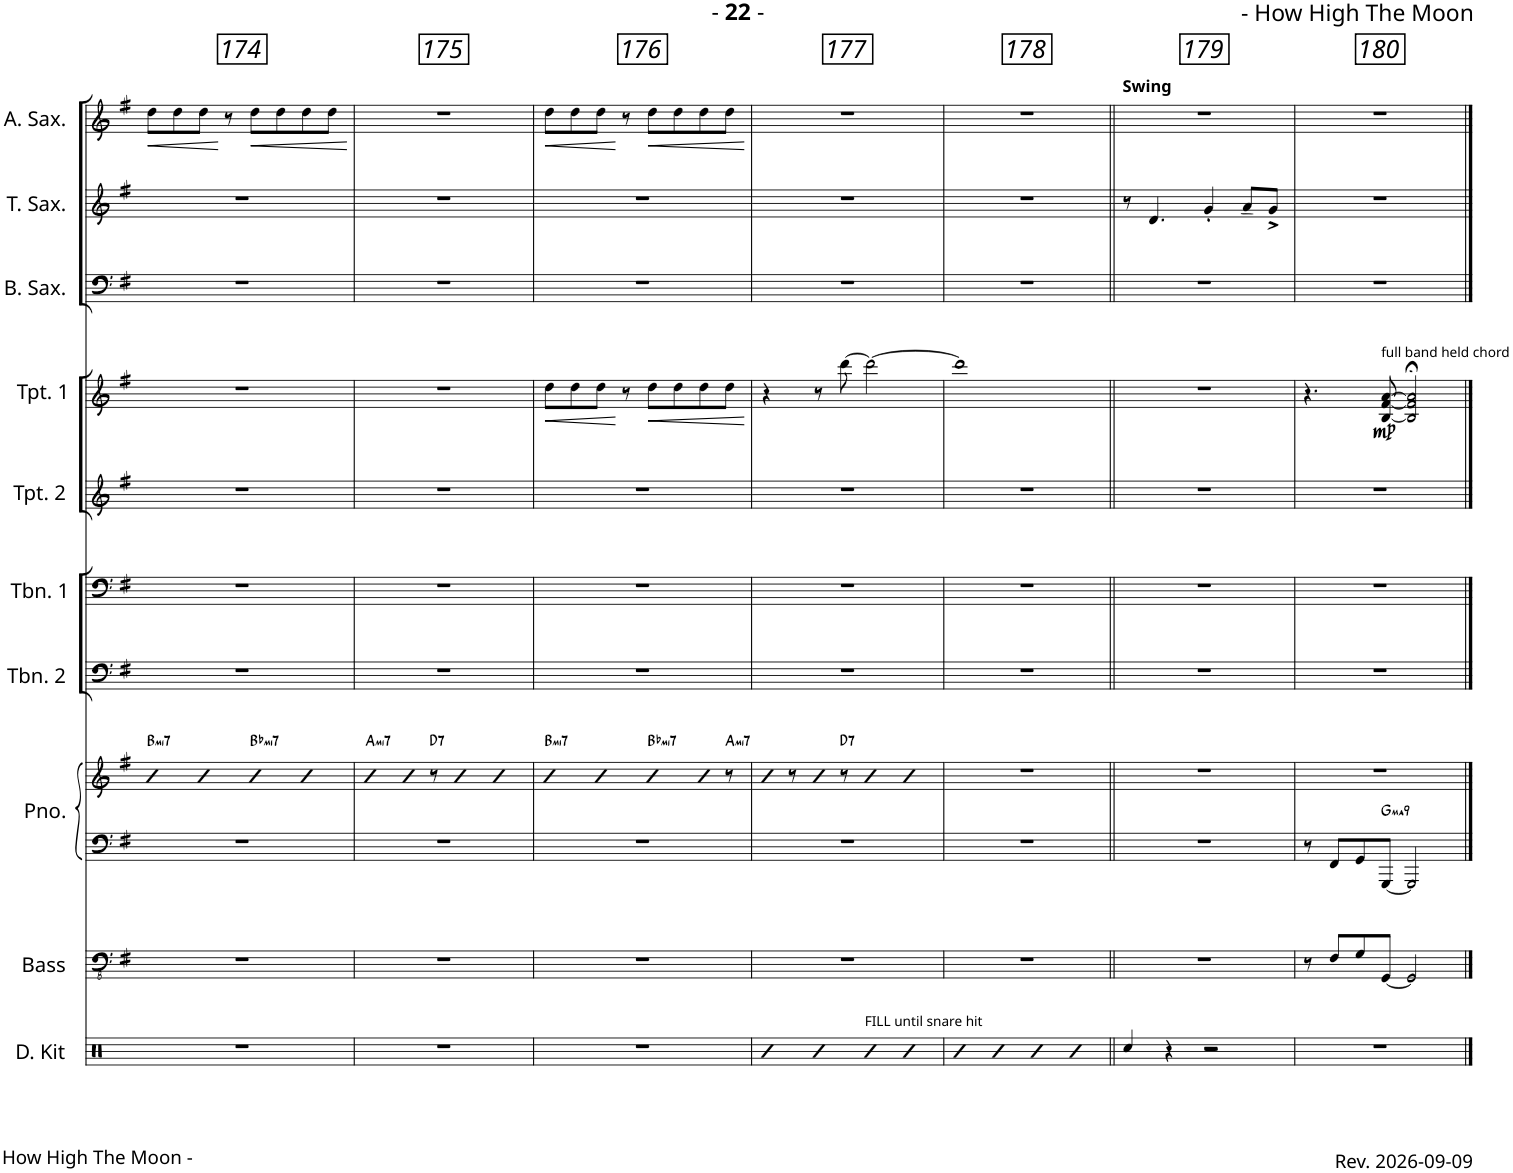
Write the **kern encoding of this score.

**kern	**kern	**kern	**kern	**harte	**kern	**kern	**kern	**kern	**dynam	**kern	**kern	**kern	**dynam
*part10	*part9	*part8	*part8	*part8	*part7	*part6	*part5	*part4	*part4	*part3	*part2	*part1	*part1
*staff11	*staff10	*staff9	*staff8	*	*staff7	*staff6	*staff5	*staff4	*staff4	*staff3	*staff2	*staff1	*staff1
*I"Drum Kit	*I"Acoustic Bass	*I"Piano	*	*	*I"Trombone 2	*I"Trombone 1	*I"Trumpet 2	*I"Trumpet 1	*	*I"Baritone Sax	*I"Tenor Sax	*I"Alto Sax	*
*I'D. Kit	*I'Bass	*I'Pno.	*	*	*I'Tbn. 2	*I'Tbn. 1	*I'Tpt. 2	*I'Tpt. 1	*	*I'B. Sax.	*I'T. Sax.	*I'A. Sax.	*
!!LO:PB:g=z
*clefX	*clefFv4	*clefF4	*clefG2	*	*clefF4	*clefF4	*clefG2	*clefG2	*	*clefF4	*clefG2	*clefG2	*
*	*	*	*	*	*	*	*Trd1c2	*Trd1c2	*	*Trd12c21	*Trd8c14	*Trd5c9	*
*k[]	*k[f#]	*k[f#]	*k[f#]	*	*k[f#]	*k[f#]	*k[f#]	*k[f#]	*	*k[f#]	*k[f#]	*k[f#]	*
*M4/4	*M4/4	*M4/4	*M4/4	*	*M4/4	*M4/4	*M4/4	*M4/4	*	*M4/4	*M4/4	*M4/4	*
=174	=174	=174	=174	=174	=174	=174	=174	=174	=174	=174	=174	=174	=174
!	!	!	!	!LO:H:kt=mi7	!	!	!	!	!	!	!	!	!LO:HP:b
1r	1r	1r	4b	B:min7	1r	1r	1r	1r	.	1r	1r	8dd\L	<
.	.	.	.	.	.	.	.	.	.	.	.	8dd\	.
.	.	.	4b	.	.	.	.	.	.	.	.	8dd\J	.
.	.	.	.	.	.	.	.	.	.	.	.	8r	[
!	!	!	!	!LO:H:kt=mi7	!	!	!	!	!	!	!	!	!LO:HP:b
.	.	.	4bn	Bb:min7	.	.	.	.	.	.	.	8dd\L	<
.	.	.	.	.	.	.	.	.	.	.	.	8dd\	.
.	.	.	4b	.	.	.	.	.	.	.	.	8dd\	.
.	.	.	.	.	.	.	.	.	.	.	.	8dd\J	.
.	.	.	.	.	.	.	.	.	.	.	.	.	[
=175	=175	=175	=175	=175	=175	=175	=175	=175	=175	=175	=175	=175	=175
!	!	!	!	!LO:H:kt=mi7	!	!	!	!	!	!	!	!	!
1r	1r	1r	4b	A:min7	1r	1r	1r	1r	.	1r	1r	1r	.
.	.	.	8b	.	.	.	.	.	.	.	.	.	.
!	!	!	!	!LO:H:kt=7	!	!	!	!	!	!	!	!	!
.	.	.	8r	D:7	.	.	.	.	.	.	.	.	.
.	.	.	4b	.	.	.	.	.	.	.	.	.	.
.	.	.	4b	.	.	.	.	.	.	.	.	.	.
=176	=176	=176	=176	=176	=176	=176	=176	=176	=176	=176	=176	=176	=176
!	!	!	!	!LO:H:kt=mi7	!	!	!	!	!LO:HP:b	!	!	!	!LO:HP:b
1r	1r	1r	4b	B:min7	1r	1r	1r	8dd\L	<	1r	1r	8dd\L	<
.	.	.	.	.	.	.	.	8dd\	.	.	.	8dd\	.
.	.	.	4b	.	.	.	.	8dd\J	.	.	.	8dd\J	.
.	.	.	.	.	.	.	.	8r	[	.	.	8r	[
!	!	!	!	!LO:H:kt=mi7	!	!	!	!	!LO:HP:b	!	!	!	!LO:HP:b
.	.	.	4bn	Bb:min7	.	.	.	8dd\L	<	.	.	8dd\L	<
.	.	.	.	.	.	.	.	8dd\	.	.	.	8dd\	.
.	.	.	8b	.	.	.	.	8dd\	.	.	.	8dd\	.
!	!	!	!	!LO:H:kt=mi7	!	!	!	!	!	!	!	!	!
.	.	.	8r	A:min7	.	.	.	8dd\J	.	.	.	8dd\J	.
.	.	.	.	.	.	.	.	.	[	.	.	.	[
=177	=177	=177	=177	=177	=177	=177	=177	=177	=177	=177	=177	=177	=177
4R	1r	1r	8b	.	1r	1r	1r	4r	.	1r	1r	1r	.
.	.	.	8r	.	.	.	.	.	.	.	.	.	.
4R	.	.	8b	.	.	.	.	8r	.	.	.	.	.
!	!	!	!	!LO:H:kt=7	!	!	!	!	!	!	!	!	!
.	.	.	8r	D:7	.	.	.	[8ddd\	.	.	.	.	.
!LO:TX:a:t=FILL until snare hit	!	!	!	!	!	!	!	!	!	!	!	!	!
4R	.	.	4b	.	.	.	.	2ddd\_	.	.	.	.	.
4R	.	.	4b	.	.	.	.	.	.	.	.	.	.
=178	=178	=178	=178	=178	=178	=178	=178	=178	=178	=178	=178	=178	=178
4R	1r	1r	1r	.	1r	1r	1r	1ddd]	.	1r	1r	1r	.
4R	.	.	.	.	.	.	.	.	.	.	.	.	.
4R	.	.	.	.	.	.	.	.	.	.	.	.	.
4R	.	.	.	.	.	.	.	.	.	.	.	.	.
=179||	=179||	=179||	=179||	=179||	=179||	=179||	=179||	=179||	=179||	=179||	=179||	=179||	=179||
!	!	!	!	!	!	!	!	!	!	!	!	!LO:TX:a:B:t=Swing	!
4Rcc/	1r	1r	1r	.	1r	1r	1r	1r	.	1r	8r	1r	.
.	.	.	.	.	.	.	.	.	.	.	4.d/	.	.
4r	.	.	.	.	.	.	.	.	.	.	.	.	.
2r	.	.	.	.	.	.	.	.	.	.	4g'/	.	.
.	.	.	.	.	.	.	.	.	.	.	8a~/L	.	.
.	.	.	.	.	.	.	.	.	.	.	8g^/J	.	.
=180	=180	=180	=180	=180	=180	=180	=180	=180	=180	=180	=180	=180	=180
*	*	*	*^	*	*	*	*	*	*	*	*	*	*
1r	8r	8r	1r	4.ryy	.	1r	1r	1r	4.r	.	1r	1r	1r	.
.	8FF#/L	8FF#/L	.	.	.	.	.	.	.	.	.	.	.	.
.	8GG/	8GG/	.	.	.	.	.	.	.	.	.	.	.	.
!	!	!	!	!	!	!	!	!	!LO:TX:a:t=full band held chord	!	!	!	!	!
!	!	!	!	!	!LO:H:kt=ma9	!	!	!	!	!LO:DY:b	!	!	!	!
.	[8GGG/J	[8GGG/J	.	2ryy	G:maj9	.	.	.	[8B/ [8f#/ [8a/	mp	.	.	.	.
.	2GGG/]	2GGG/]	.	.	.	.	.	.	2B/];< 2f#/];< 2a/];<	.	.	.	.	.
.	.	.	.	8ryy	.	.	.	.	.	.	.	.	.	.
*	*	*	*v	*v	*	*	*	*	*	*	*	*	*	*
==	==	==	==	==	==	==	==	==	==	==	==	==	==
*-	*-	*-	*-	*-	*-	*-	*-	*-	*-	*-	*-	*-	*-
